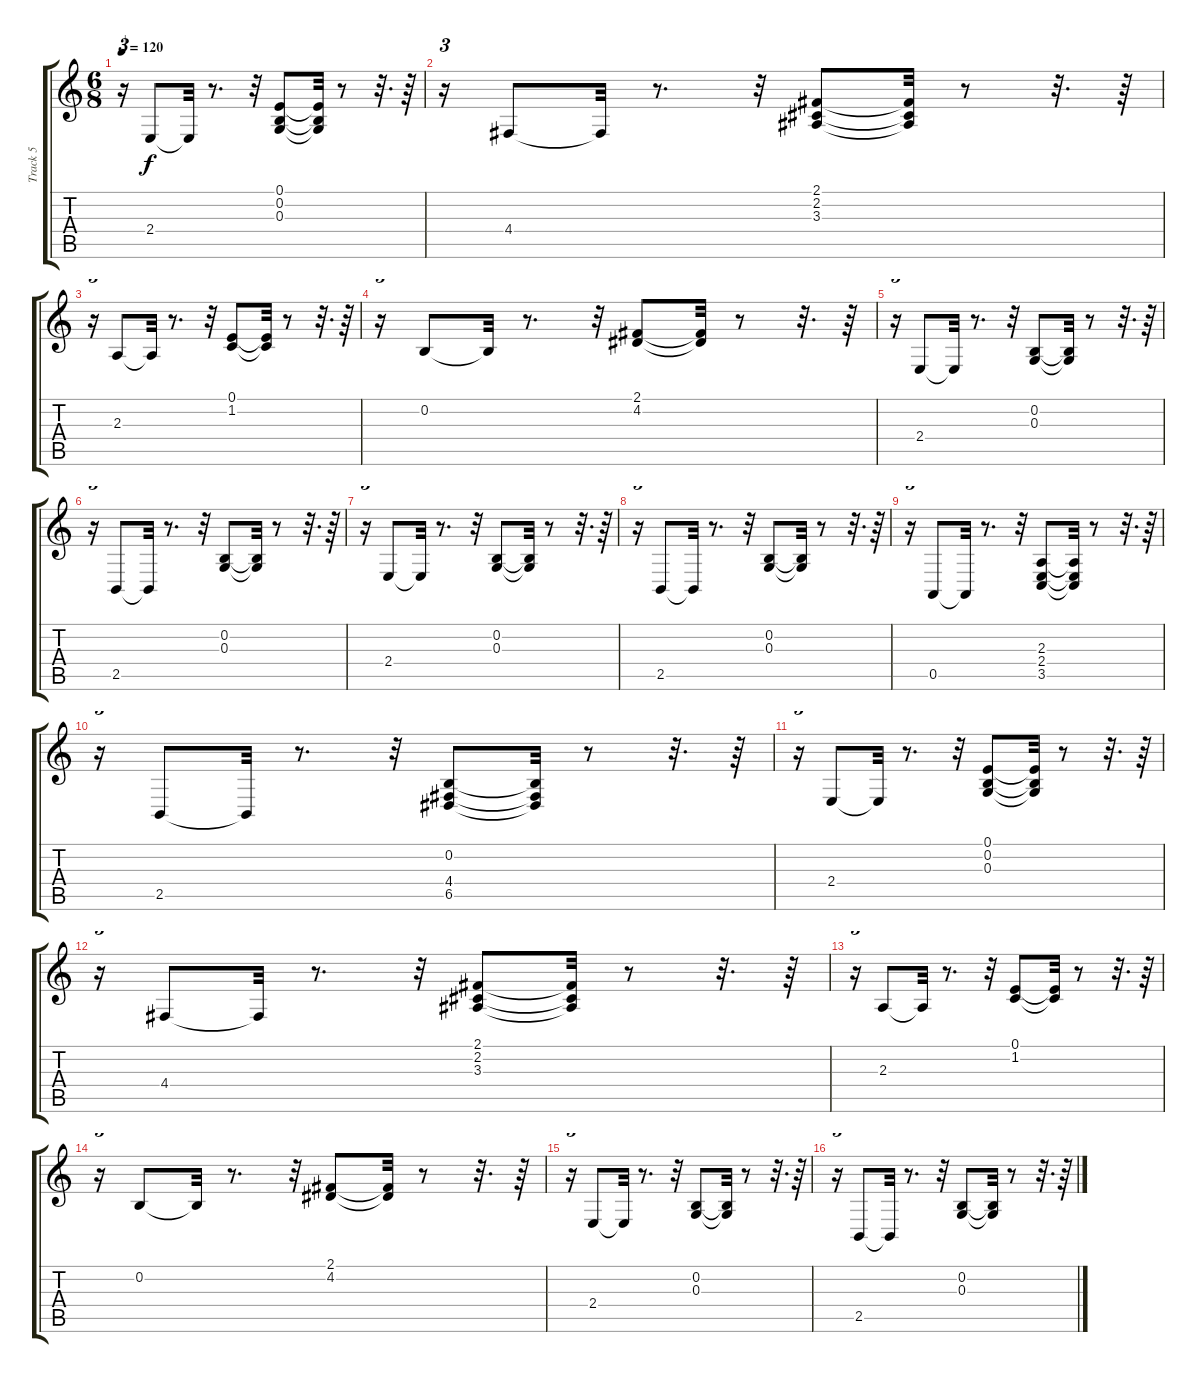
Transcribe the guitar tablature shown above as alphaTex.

\track ("Track 5" "Track 5") {instrument acousticgrandpiano}
\staff {score tabs}
\tuning (E4 B3 G3 D3 A2 E2) {hide}
\ts (6 8)
\tempo 120
\clef g2
\ks c
r.16{tu (3 2) dy f} 2.4.8 2.4{t}.32 r.8{d} r.32 (0.1 0.2 0.3).8 (0.1{t} 0.2{t} 0.3{t}).32 r.8 r.32{d} r.64 |
r.16{tu (3 2)} 4.4.8 4.4{t}.32 r.8{d} r.32 (2.1 2.2 3.3).8 (2.1{t} 2.2{t} 3.3{t}).32 r.8 r.32{d} r.64 |
r.16{tu (3 2)} 2.3.8 2.3{t}.32 r.8{d} r.32 (0.1 1.2).8 (0.1{t} 1.2{t}).32 r.8 r.32{d} r.64 |
r.16{tu (3 2)} 0.2.8 0.2{t}.32 r.8{d} r.32 (2.1 4.2).8 (2.1{t} 4.2{t}).32 r.8 r.32{d} r.64 |
r.16{tu (3 2)} 2.4.8 2.4{t}.32 r.8{d} r.32 (0.2 0.3).8 (0.2{t} 0.3{t}).32 r.8 r.32{d} r.64 |
r.16{tu (3 2)} 2.5.8 2.5{t}.32 r.8{d} r.32 (0.2 0.3).8 (0.2{t} 0.3{t}).32 r.8 r.32{d} r.64 |
r.16{tu (3 2)} 2.4.8 2.4{t}.32 r.8{d} r.32 (0.2 0.3).8 (0.2{t} 0.3{t}).32 r.8 r.32{d} r.64 |
r.16{tu (3 2)} 2.5.8 2.5{t}.32 r.8{d} r.32 (0.2 0.3).8 (0.2{t} 0.3{t}).32 r.8 r.32{d} r.64 |
r.16{tu (3 2)} 0.5.8 0.5{t}.32 r.8{d} r.32 (2.3 2.4 3.5).8 (2.3{t} 2.4{t} 3.5{t}).32 r.8 r.32{d} r.64 |
r.16{tu (3 2)} 2.5.8 2.5{t}.32 r.8{d} r.32 (0.2 4.4 6.5).8 (0.2{t} 4.4{t} 6.5{t}).32 r.8 r.32{d} r.64 |
r.16{tu (3 2)} 2.4.8 2.4{t}.32 r.8{d} r.32 (0.1 0.2 0.3).8 (0.1{t} 0.2{t} 0.3{t}).32 r.8 r.32{d} r.64 |
r.16{tu (3 2)} 4.4.8 4.4{t}.32 r.8{d} r.32 (2.1 2.2 3.3).8 (2.1{t} 2.2{t} 3.3{t}).32 r.8 r.32{d} r.64 |
r.16{tu (3 2)} 2.3.8 2.3{t}.32 r.8{d} r.32 (0.1 1.2).8 (0.1{t} 1.2{t}).32 r.8 r.32{d} r.64 |
r.16{tu (3 2)} 0.2.8 0.2{t}.32 r.8{d} r.32 (2.1 4.2).8 (2.1{t} 4.2{t}).32 r.8 r.32{d} r.64 |
r.16{tu (3 2)} 2.4.8 2.4{t}.32 r.8{d} r.32 (0.2 0.3).8 (0.2{t} 0.3{t}).32 r.8 r.32{d} r.64 |
r.16{tu (3 2)} 2.5.8 2.5{t}.32 r.8{d} r.32 (0.2 0.3).8 (0.2{t} 0.3{t}).32 r.8 r.32{d} r.64
